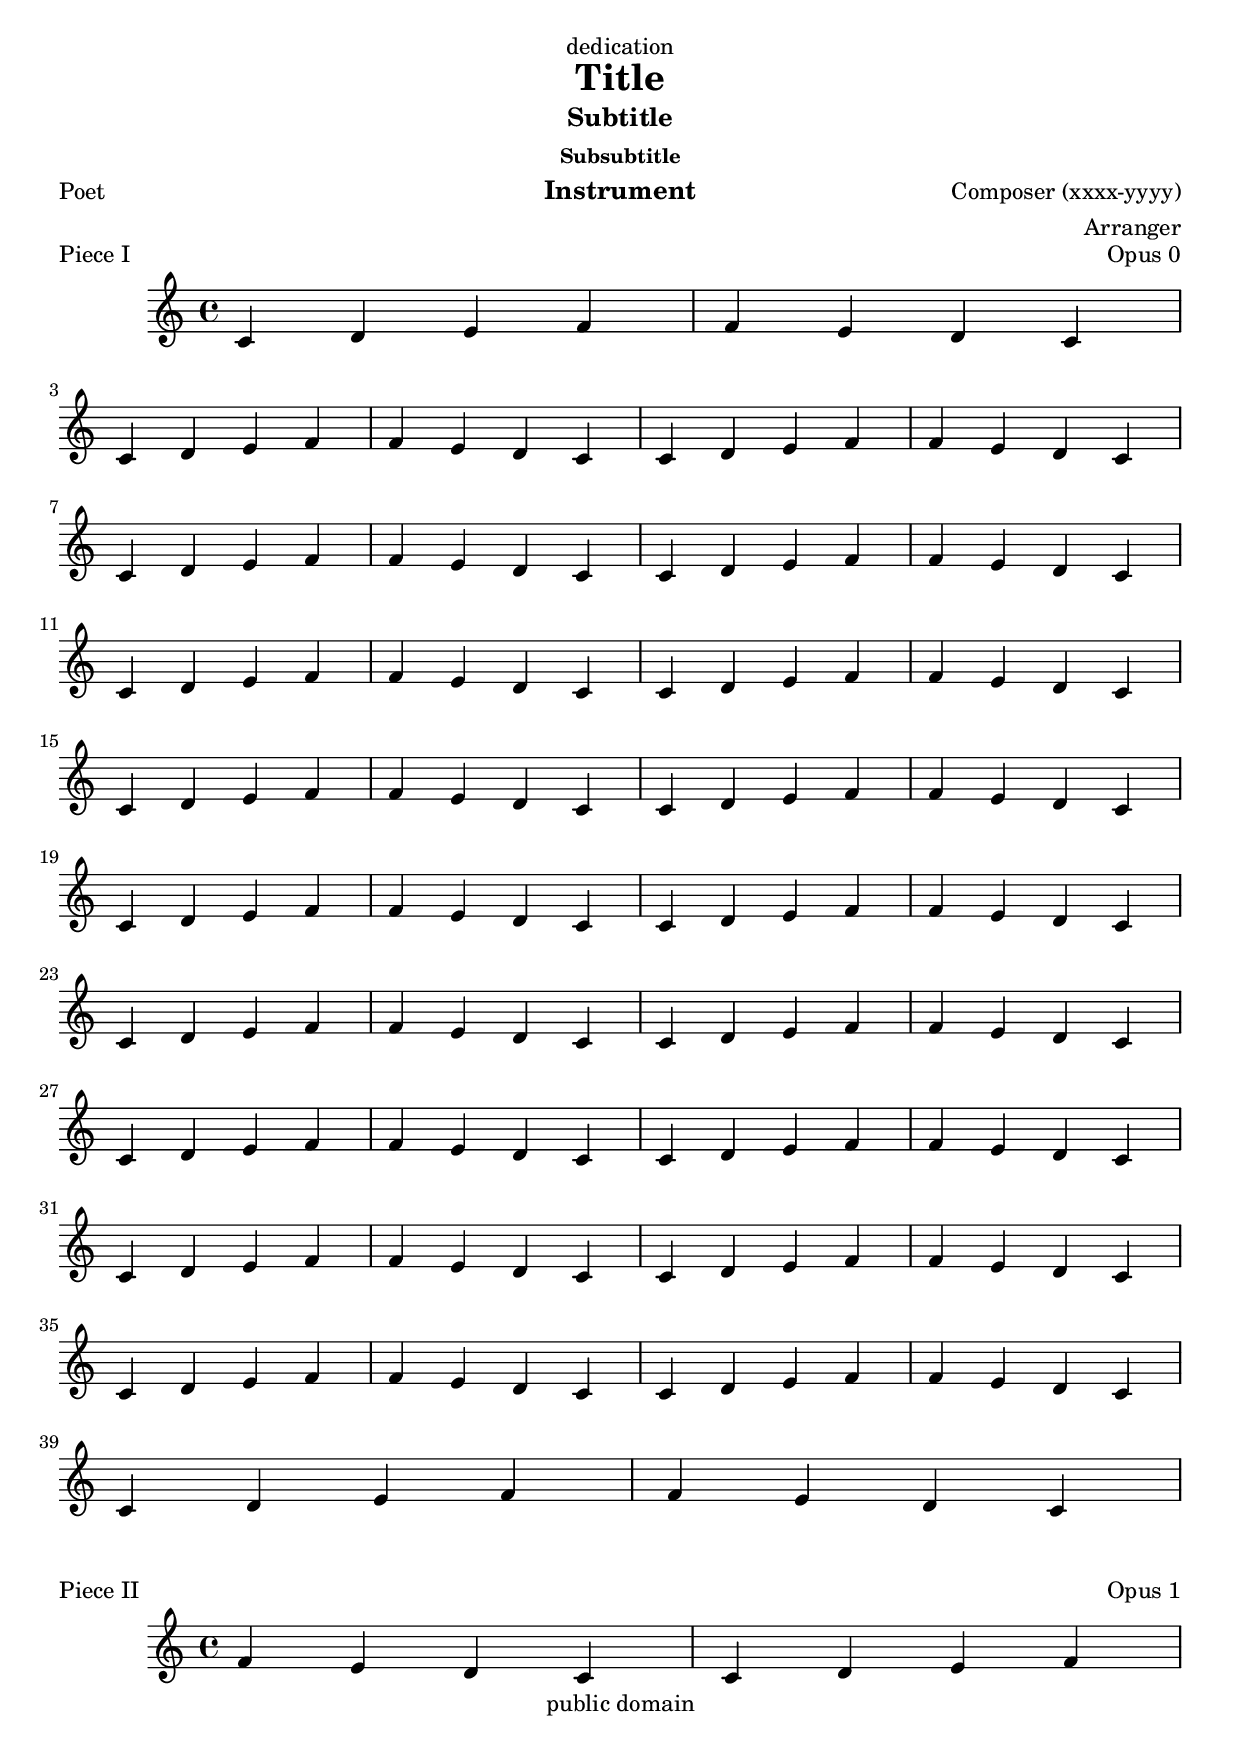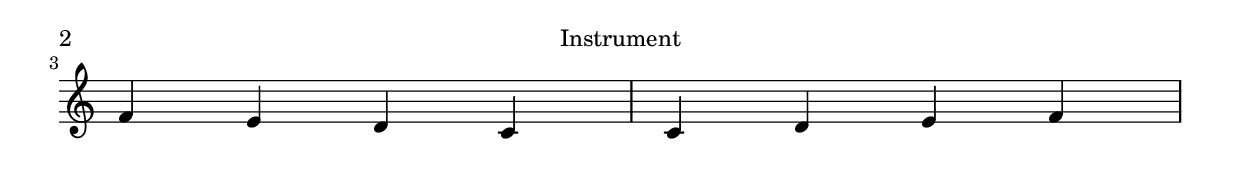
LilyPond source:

\version "1.7.18"
% MERGE with ly2dvi-
\header {
  filename =  "title.ly"
  dedication = "dedication"
  title = "Title"
  subtitle = "Subtitle"
  subsubtitle = "Subsubtitle"
  composer = "Composer (xxxx-yyyy)"
  instrument = "Instrument"
  arranger = "Arranger"
  poet = "Poet"
  % ugr: warning: Identifier name is a keyword: `translator'
  % translator = "Translator"
  texttranslator = "Translator"
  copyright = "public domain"
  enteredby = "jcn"
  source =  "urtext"
}

\score {
  \context Staff \notes \relative c' {
     \repeat unfold 10 {
       c d e f f e d c \break
       c d e f f e d c
     }
  }
  \header {
    opus = "Opus 0"
    piece = "Piece I"
  }
}

\score {
  \notes \relative c' {
     f e d c c d e f \break
     f e d c c d e f
  }
  \header { 
    opus = "Opus 1"
    piece = "Piece II" 
  }
}


